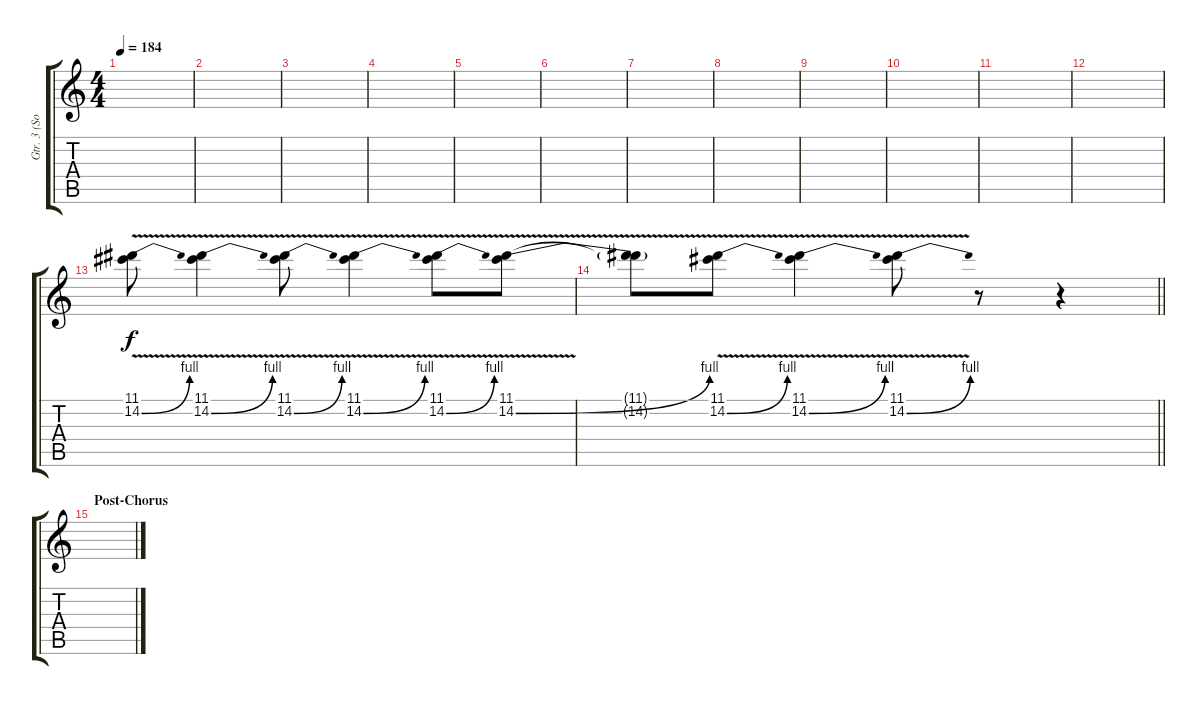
\track ("Gtr. 3 (Solos)" "Gtr. 3 (So") {instrument distortionguitar}
\staff {score tabs}
\tuning (E4 B3 G3 D3 A2 D2) {hide}
\ts (4 4)
\tempo 184
\clef g2
\ks c
|
|
|
|
|
|
|
|
|
|
|
|
(11.1 14.2{be (bend 0 0 60 4) v}).8{volume 16 instrument distortionguitar} (11.1 14.2{be (bend 0 0 60 4) v}).4 (11.1 14.2{be (bend 0 0 60 4) v}).8 (11.1 14.2{be (bend 0 0 60 4) v}).4 (11.1 14.2{be (bend 0 0 60 4) v}).8 (11.1 14.2{be (bend 0 0 60 4) v}).8 |
\barLineRight lightlight
(11.1{t} 14.2{t}).8 (11.1 14.2{be (bend 0 0 60 4) v}).8 (11.1 14.2{be (bend 0 0 60 4) v}).4 (11.1 14.2{be (bend 0 0 60 4) v}).8 r.8 r.4 |
\section ("" "Post-Chorus")
